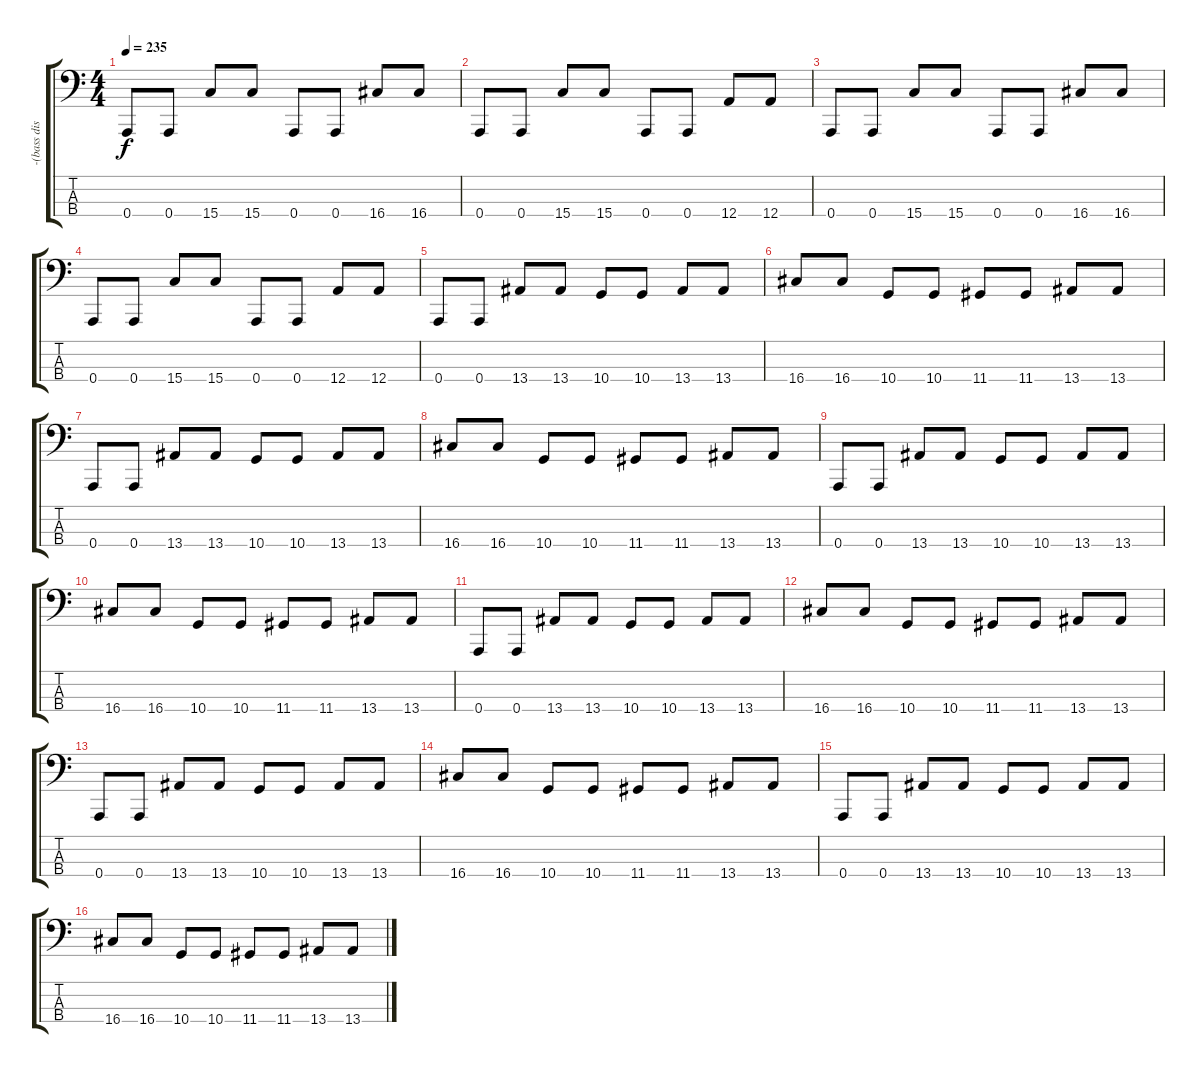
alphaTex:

\track ("-(bass distortion)-" "-(bass dis") {instrument distortionguitar}
\staff {score tabs}
\tuning (D2 A1 E1 A0) {hide}
\ts (4 4)
\tempo 235
\clef f4
\ks c
0.4.8{dy f} 0.4.8 15.4.8 15.4.8 0.4.8 0.4.8 16.4.8 16.4.8 |
0.4.8 0.4.8 15.4.8 15.4.8 0.4.8 0.4.8 12.4.8 12.4.8 |
0.4.8 0.4.8 15.4.8 15.4.8 0.4.8 0.4.8 16.4.8 16.4.8 |
0.4.8 0.4.8 15.4.8 15.4.8 0.4.8 0.4.8 12.4.8 12.4.8 |
0.4.8 0.4.8 13.4.8 13.4.8 10.4.8 10.4.8 13.4.8 13.4.8 |
16.4.8 16.4.8 10.4.8 10.4.8 11.4.8 11.4.8 13.4.8 13.4.8 |
0.4.8 0.4.8 13.4.8 13.4.8 10.4.8 10.4.8 13.4.8 13.4.8 |
16.4.8 16.4.8 10.4.8 10.4.8 11.4.8 11.4.8 13.4.8 13.4.8 |
0.4.8 0.4.8 13.4.8 13.4.8 10.4.8 10.4.8 13.4.8 13.4.8 |
16.4.8 16.4.8 10.4.8 10.4.8 11.4.8 11.4.8 13.4.8 13.4.8 |
0.4.8 0.4.8 13.4.8 13.4.8 10.4.8 10.4.8 13.4.8 13.4.8 |
16.4.8 16.4.8 10.4.8 10.4.8 11.4.8 11.4.8 13.4.8 13.4.8 |
0.4.8 0.4.8 13.4.8 13.4.8 10.4.8 10.4.8 13.4.8 13.4.8 |
16.4.8 16.4.8 10.4.8 10.4.8 11.4.8 11.4.8 13.4.8 13.4.8 |
0.4.8 0.4.8 13.4.8 13.4.8 10.4.8 10.4.8 13.4.8 13.4.8 |
16.4.8 16.4.8 10.4.8 10.4.8 11.4.8 11.4.8 13.4.8 13.4.8
